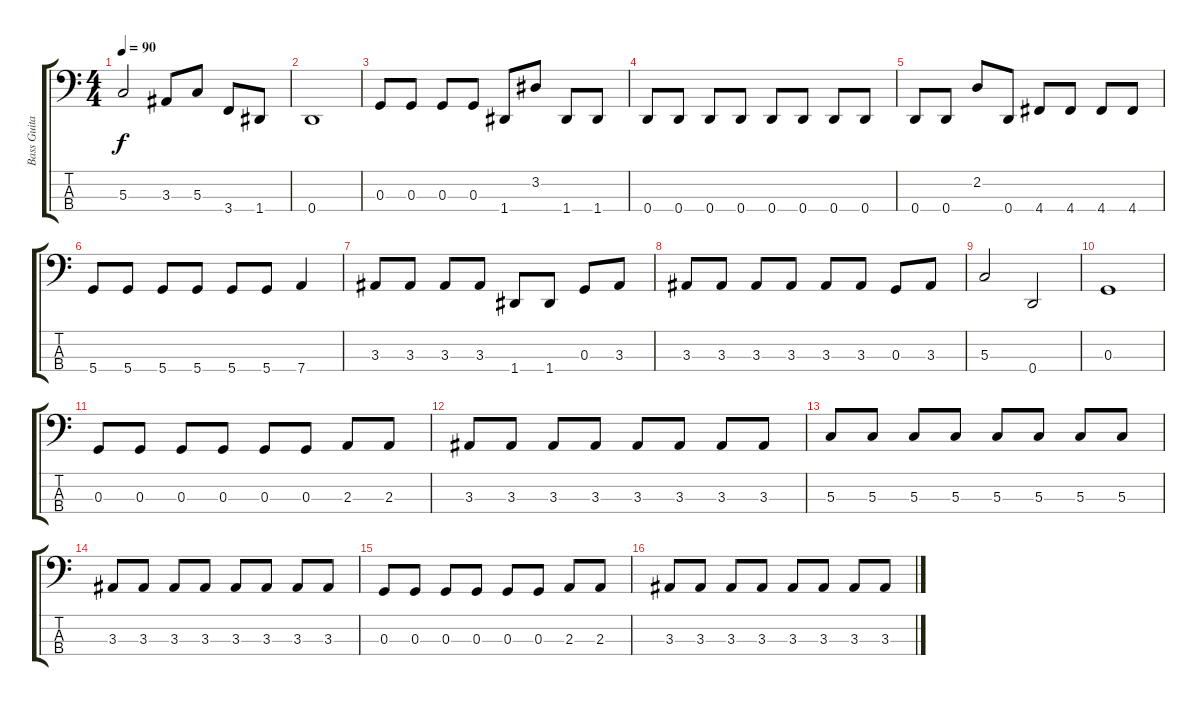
\track ("Bass Guitar" "Bass Guita") {instrument electricbasspick}
\staff {score tabs}
\tuning (F2 C2 G1 D1) {hide}
\ts (4 4)
\tempo 90
\clef f4
\ks c
5.3.2{dy f} 3.3.8 5.3.8 3.4.8 1.4.8 |
0.4.1 |
0.3.8 0.3.8 0.3.8 0.3.8 1.4.8 3.2.8 1.4.8 1.4.8 |
0.4.8 0.4.8 0.4.8 0.4.8 0.4.8 0.4.8 0.4.8 0.4.8 |
0.4.8 0.4.8 2.2.8 0.4.8 4.4.8 4.4.8 4.4.8 4.4.8 |
5.4.8 5.4.8 5.4.8 5.4.8 5.4.8 5.4.8 7.4.4 |
3.3.8 3.3.8 3.3.8 3.3.8 1.4.8 1.4.8 0.3.8 3.3.8 |
3.3.8 3.3.8 3.3.8 3.3.8 3.3.8 3.3.8 0.3.8 3.3.8 |
5.3.2 0.4.2 |
0.3.1 |
0.3.8 0.3.8 0.3.8 0.3.8 0.3.8 0.3.8 2.3.8 2.3.8 |
3.3.8 3.3.8 3.3.8 3.3.8 3.3.8 3.3.8 3.3.8 3.3.8 |
5.3.8 5.3.8 5.3.8 5.3.8 5.3.8 5.3.8 5.3.8 5.3.8 |
3.3.8 3.3.8 3.3.8 3.3.8 3.3.8 3.3.8 3.3.8 3.3.8 |
0.3.8 0.3.8 0.3.8 0.3.8 0.3.8 0.3.8 2.3.8 2.3.8 |
3.3.8 3.3.8 3.3.8 3.3.8 3.3.8 3.3.8 3.3.8 3.3.8
